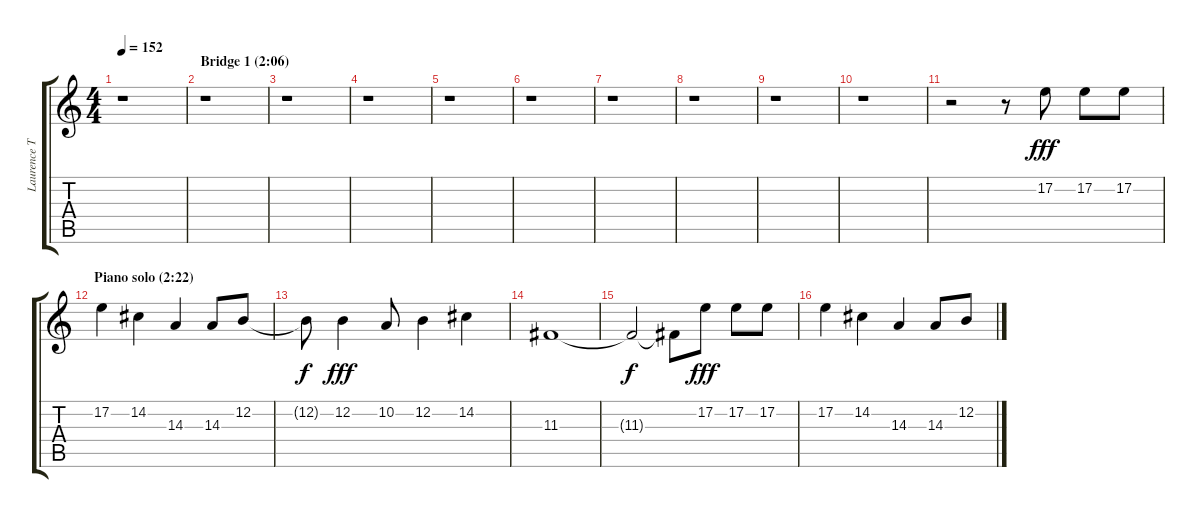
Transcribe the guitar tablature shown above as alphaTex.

\track ("Laurence Tolhurst (piano)" "Laurence T") {instrument brightacousticpiano}
\staff {score tabs}
\tuning (E4 B3 G3 D3 A2 E2) {hide}
\ts (4 4)
\tempo 152
\clef g2
\ks c
r.1{dy f} |
\section ("" "Bridge 1 (2:06)")
r.1 |
r.1 |
r.1 |
r.1 |
r.1 |
r.1 |
r.1 |
r.1 |
r.1 |
r.2 r.8 17.2.8{dy fff} 17.2.8 17.2.8 |
\section ("" "Piano solo (2:22)")
17.2.4 14.2.4 14.3.4 14.3.8 12.2.8 |
12.2{t}.8{dy f} 12.2.4{dy fff} 10.2.8 12.2.4 14.2.4 |
11.3.1 |
11.3{t}.2{dy f} 11.3{t}.8 17.2.8{dy fff} 17.2.8 17.2.8 |
17.2.4 14.2.4 14.3.4 14.3.8 12.2.8
